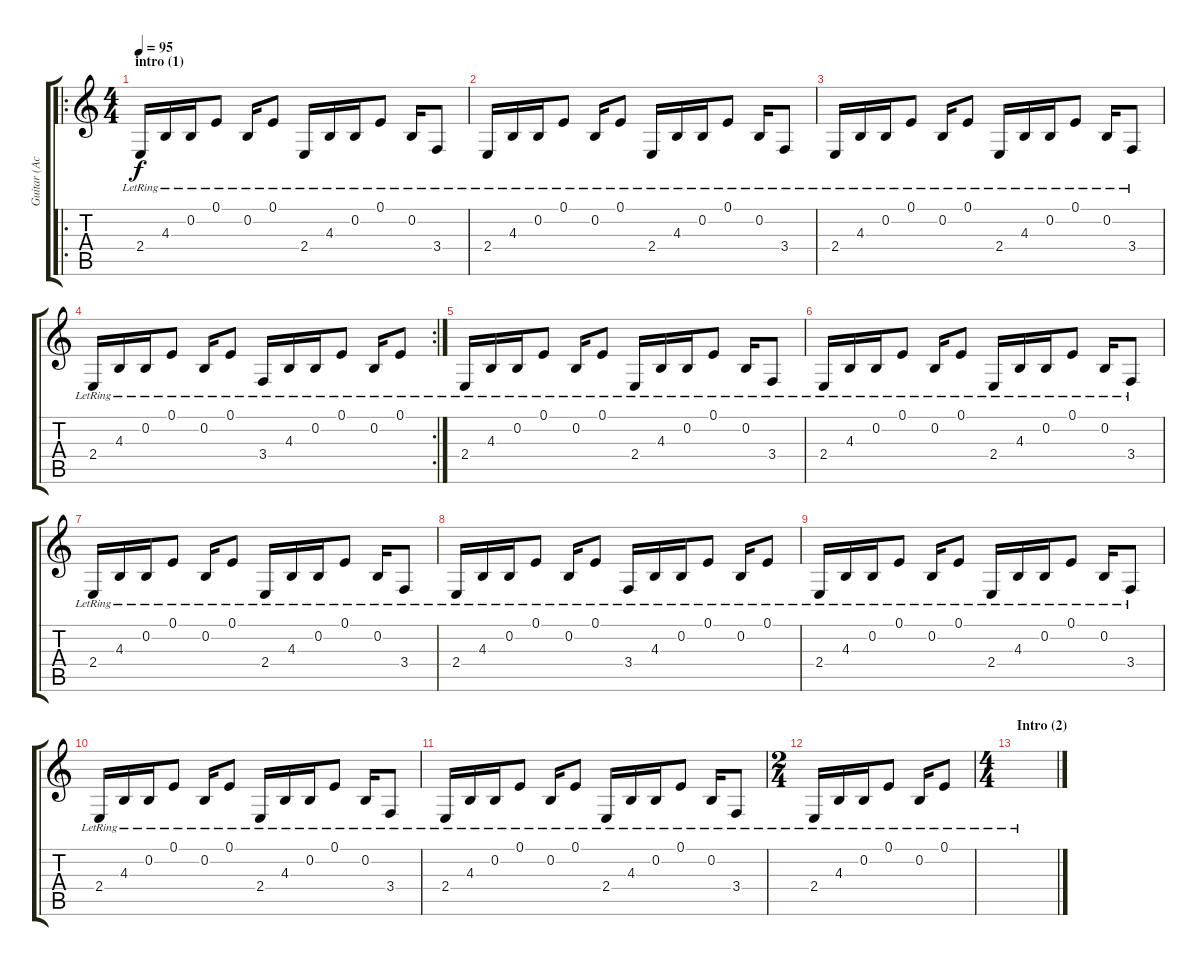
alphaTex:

\track ("Guitar (Acoustic)" "Guitar (Ac") {instrument sitar}
\staff {score tabs}
\tuning (E4 B3 G3 D3 A2 E2) {hide}
\ro
\ts (4 4)
\section ("" "intro (1)")
\tempo 95
\clef g2
\ks c
2.4{lr}.16{dy f instrument sitar} 4.3{lr}.16 0.2{lr}.16 0.1{lr}.8 0.2{lr}.16 0.1{lr}.8 2.4{lr}.16 4.3{lr}.16 0.2{lr}.16 0.1{lr}.8 0.2{lr}.16 3.4{lr}.8 |
2.4{lr}.16 4.3{lr}.16 0.2{lr}.16 0.1{lr}.8 0.2{lr}.16 0.1{lr}.8 2.4{lr}.16 4.3{lr}.16 0.2{lr}.16 0.1{lr}.8 0.2{lr}.16 3.4{lr}.8 |
2.4{lr}.16 4.3{lr}.16 0.2{lr}.16 0.1{lr}.8 0.2{lr}.16 0.1{lr}.8 2.4{lr}.16 4.3{lr}.16 0.2{lr}.16 0.1{lr}.8 0.2{lr}.16 3.4{lr}.8 |
\rc 2
2.4{lr}.16 4.3{lr}.16 0.2{lr}.16 0.1{lr}.8 0.2{lr}.16 0.1{lr}.8 3.4{lr}.16 4.3{lr}.16 0.2{lr}.16 0.1{lr}.8 0.2{lr}.16 0.1{lr}.8 |
2.4{lr}.16 4.3{lr}.16 0.2{lr}.16 0.1{lr}.8 0.2{lr}.16 0.1{lr}.8 2.4{lr}.16 4.3{lr}.16 0.2{lr}.16 0.1{lr}.8 0.2{lr}.16 3.4{lr}.8 |
2.4{lr}.16 4.3{lr}.16 0.2{lr}.16 0.1{lr}.8 0.2{lr}.16 0.1{lr}.8 2.4{lr}.16 4.3{lr}.16 0.2{lr}.16 0.1{lr}.8 0.2{lr}.16 3.4{lr}.8 |
2.4{lr}.16 4.3{lr}.16 0.2{lr}.16 0.1{lr}.8 0.2{lr}.16 0.1{lr}.8 2.4{lr}.16 4.3{lr}.16 0.2{lr}.16 0.1{lr}.8 0.2{lr}.16 3.4{lr}.8 |
2.4{lr}.16 4.3{lr}.16 0.2{lr}.16 0.1{lr}.8 0.2{lr}.16 0.1{lr}.8 3.4{lr}.16 4.3{lr}.16 0.2{lr}.16 0.1{lr}.8 0.2{lr}.16 0.1{lr}.8 |
2.4{lr}.16 4.3{lr}.16 0.2{lr}.16 0.1{lr}.8 0.2{lr}.16 0.1{lr}.8 2.4{lr}.16 4.3{lr}.16 0.2{lr}.16 0.1{lr}.8 0.2{lr}.16 3.4{lr}.8 |
2.4{lr}.16 4.3{lr}.16 0.2{lr}.16 0.1{lr}.8 0.2{lr}.16 0.1{lr}.8 2.4{lr}.16 4.3{lr}.16 0.2{lr}.16 0.1{lr}.8 0.2{lr}.16 3.4{lr}.8 |
2.4{lr}.16 4.3{lr}.16 0.2{lr}.16 0.1{lr}.8 0.2{lr}.16 0.1{lr}.8 2.4{lr}.16 4.3{lr}.16 0.2{lr}.16 0.1{lr}.8 0.2{lr}.16 3.4{lr}.8 |
\ts (2 4)
2.4{lr}.16 4.3{lr}.16 0.2{lr}.16 0.1{lr}.8 0.2{lr}.16 0.1{lr}.8 |
\ts (4 4)
\section ("" "Intro (2)")
